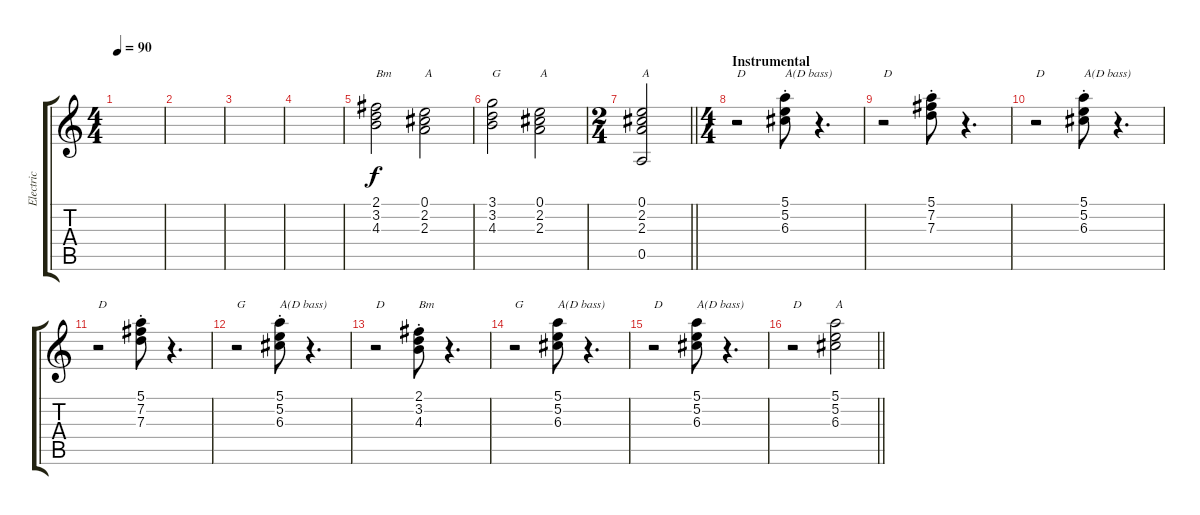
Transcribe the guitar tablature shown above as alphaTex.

\track ("Electric" "Electric") {instrument overdrivenguitar}
\staff {score tabs}
\tuning (E4 B3 G3 D3 A2 E2) {hide}
\ts (4 4)
\tempo 90
\clef g2
\ks c
|
|
|
|
(2.1 3.2 4.3).2{txt "Bm"} (0.1 2.2 2.3).2{txt "A"} |
(3.1 3.2 4.3).2{txt "G"} (0.1 2.2 2.3).2{txt "A"} |
\ts (2 4)
\barLineRight lightlight
(0.1 2.2 2.3 0.5).2{txt "A"} |
\ts (4 4)
\section ("" "Instrumental")
r.2{txt "D"} (5.1{st} 5.2{st} 6.3{st}).8{txt "A(D bass)"} r.4{d} |
r.2{txt "D"} (5.1{st} 7.2{st} 7.3{st}).8 r.4{d} |
r.2{txt "D"} (5.1{st} 5.2{st} 6.3{st}).8{txt "A(D bass)"} r.4{d} |
r.2{txt "D"} (5.1{st} 7.2{st} 7.3{st}).8 r.4{d} |
r.2{txt "G"} (5.1{st} 5.2{st} 6.3{st}).8{txt "A(D bass)"} r.4{d} |
r.2{txt "D"} (2.1{st} 3.2{st} 4.3{st}).8{txt "Bm"} r.4{d} |
r.2{txt "G"} (5.1 5.2 6.3).8{txt "A(D bass)"} r.4{d} |
r.2{txt "D"} (5.1 5.2 6.3).8{txt "A(D bass)"} r.4{d} |
\barLineRight lightlight
r.2{txt "D"} (5.1 5.2 6.3).2{txt "A"}
